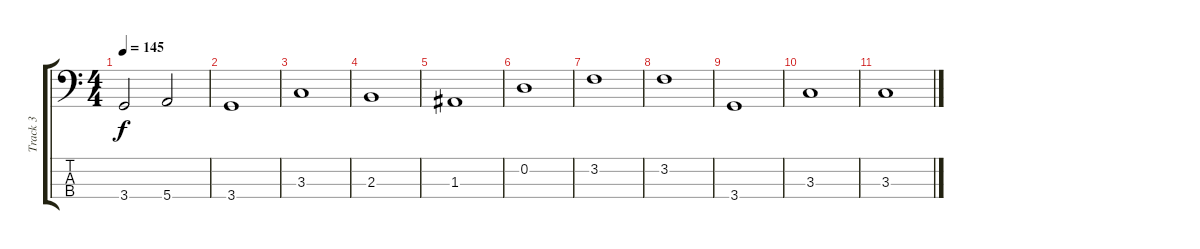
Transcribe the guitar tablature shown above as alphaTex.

\track ("Track 3" "Track 3") {instrument electricbassfinger}
\staff {score tabs}
\tuning (G2 D2 A1 E1) {hide}
\ts (4 4)
\tempo 145
\clef f4
\ks c
3.4.2{dy f} 5.4.2 |
3.4.1 |
3.3.1 |
2.3.1 |
1.3.1 |
0.2.1 |
3.2.1 |
3.2.1 |
3.4.1 |
3.3.1 |
3.3.1
